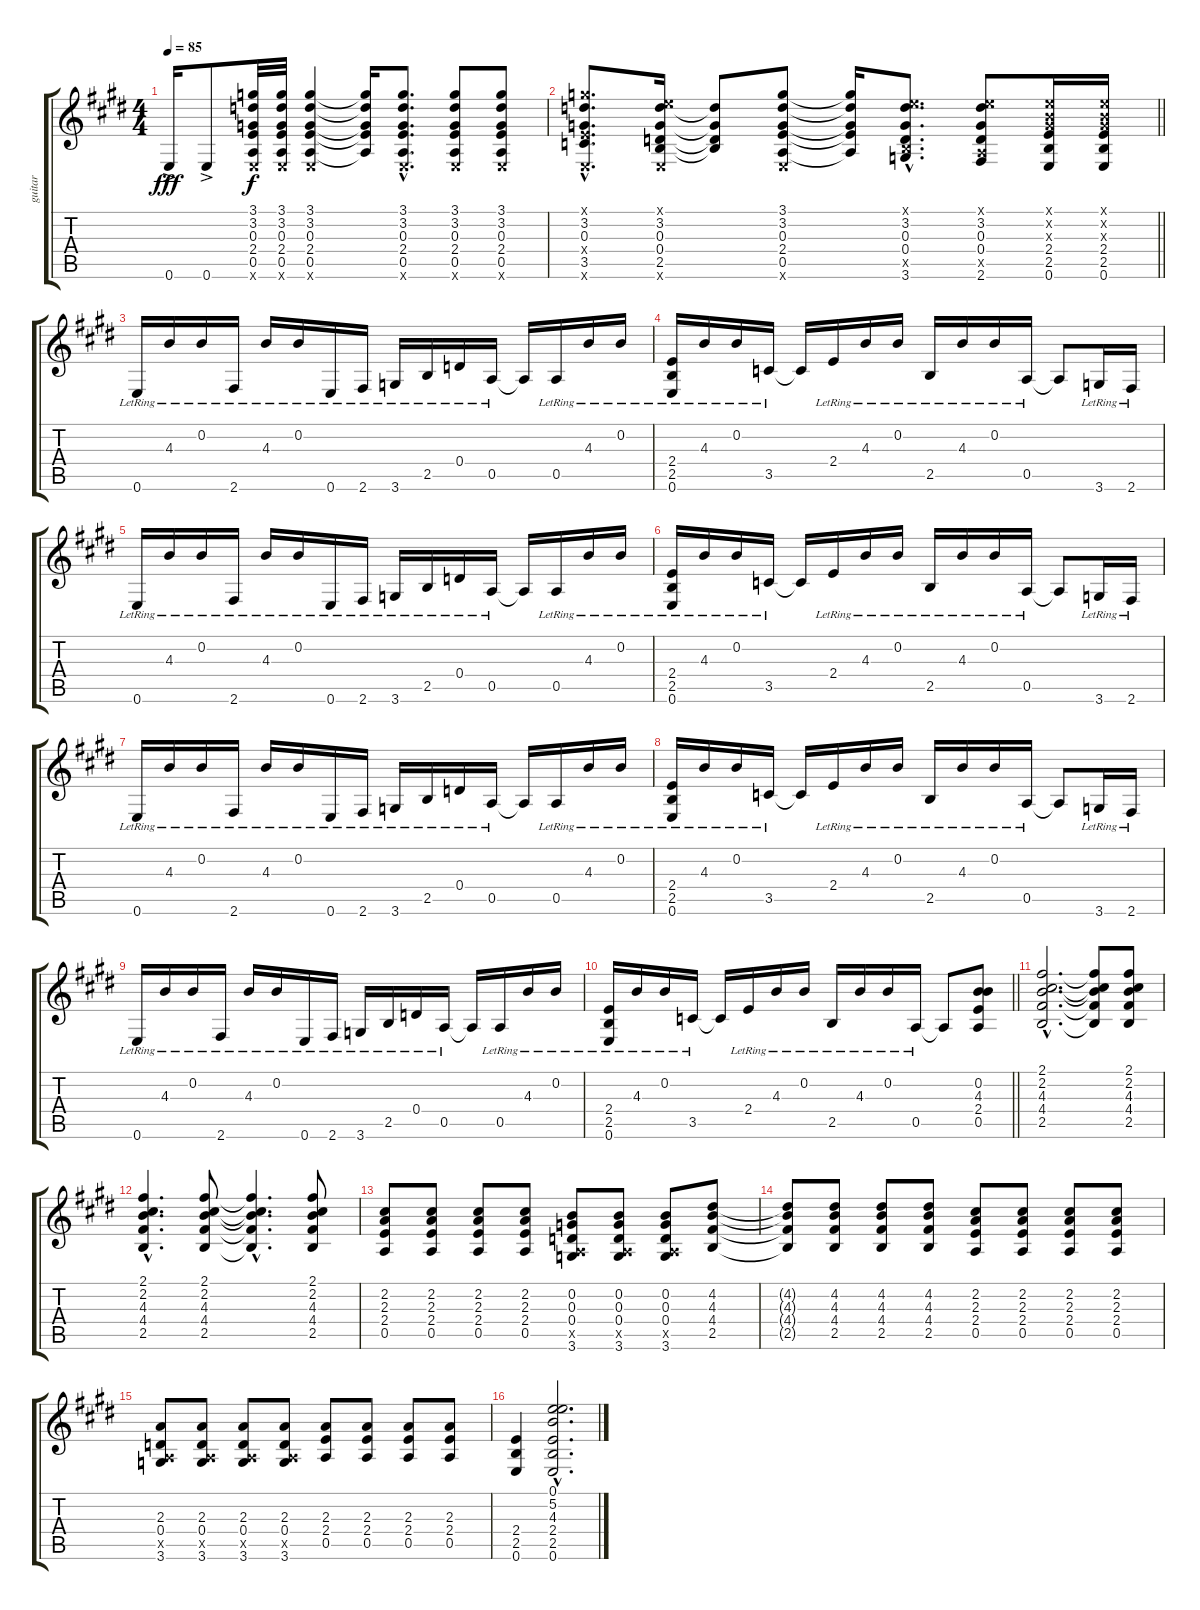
\track ("guitar" "guitar") {instrument distortionguitar}
\staff {score tabs}
\tuning (E4 B3 G3 D3 A2 E2) {hide}
\ts (4 4)
\tempo 85
\clef g2
\ks e
0.6{ac}.16{dy fff} 0.6{ac}.8 (3.1 3.2 0.3 2.4 0.5 0.6{x}).32{dy f} (3.1 3.2 0.3 2.4 0.5 0.6{x}).32 (3.1 3.2 0.3 2.4 0.5 0.6{x}).4 (3.1{t} 3.2{t} 0.3{t} 2.4{t} 0.5{t}).16 (3.1{hac} 3.2{hac} 0.3{hac} 2.4{hac} 0.5{hac} 0.6{hac x}).8{d} (3.1 3.2 0.3 2.4 0.5 0.6{x}).8 (3.1 3.2 0.3 2.4 0.5 0.6{x}).8 |
\barLineRight lightlight
(3.1{hac x} 3.2{hac} 0.3{hac} 2.4{hac x} 3.5{hac} 0.6{hac x}).8{d} (0.1{x} 3.2 0.3 0.4 2.5 0.6{x}).16 (3.2{t} 0.3{t} 0.4{t} 2.5{t}).8 (3.1 3.2 0.3 2.4 0.5 0.6{x}).8 (3.1{t} 3.2{t} 0.3{t} 2.4{t} 0.5{t}).16 (0.1{hac x} 3.2{hac} 0.3{hac} 0.4{hac} 2.5{hac x} 3.6{hac}).8{d} (0.1{x} 3.2 0.3 0.4 0.5{x} 2.6).8 (0.1{x} 0.2{x} 0.3{x} 2.4 2.5 0.6).16 (0.1{x} 0.2{x} 0.3{x} 2.4 2.5 0.6).16 |
0.6{lr}.16 4.3{lr}.16 0.2{lr}.16 2.6{lr}.16 4.3{lr}.16 0.2{lr}.16 0.6{lr}.16 2.6{lr}.16 3.6{lr}.16 2.5{lr}.16 0.4{lr}.16 0.5{lr}.16 0.5{t}.16 0.5{lr}.16 4.3{lr}.16 0.2{lr}.16 |
(2.4{lr} 2.5{lr} 0.6{lr}).16 4.3{lr}.16 0.2{lr}.16 3.5{lr}.16 3.5{t}.16 2.4{lr}.16 4.3{lr}.16 0.2{lr}.16 2.5{lr}.16 4.3{lr}.16 0.2{lr}.16 0.5{lr}.16 0.5{t}.8 3.6{lr}.16 2.6{lr}.16 |
0.6{lr}.16 4.3{lr}.16 0.2{lr}.16 2.6{lr}.16 4.3{lr}.16 0.2{lr}.16 0.6{lr}.16 2.6{lr}.16 3.6{lr}.16 2.5{lr}.16 0.4{lr}.16 0.5{lr}.16 0.5{t}.16 0.5{lr}.16 4.3{lr}.16 0.2{lr}.16 |
(2.4{lr} 2.5{lr} 0.6{lr}).16 4.3{lr}.16 0.2{lr}.16 3.5{lr}.16 3.5{t}.16 2.4{lr}.16 4.3{lr}.16 0.2{lr}.16 2.5{lr}.16 4.3{lr}.16 0.2{lr}.16 0.5{lr}.16 0.5{t}.8 3.6{lr}.16 2.6{lr}.16 |
0.6{lr}.16 4.3{lr}.16 0.2{lr}.16 2.6{lr}.16 4.3{lr}.16 0.2{lr}.16 0.6{lr}.16 2.6{lr}.16 3.6{lr}.16 2.5{lr}.16 0.4{lr}.16 0.5{lr}.16 0.5{t}.16 0.5{lr}.16 4.3{lr}.16 0.2{lr}.16 |
(2.4{lr} 2.5{lr} 0.6{lr}).16 4.3{lr}.16 0.2{lr}.16 3.5{lr}.16 3.5{t}.16 2.4{lr}.16 4.3{lr}.16 0.2{lr}.16 2.5{lr}.16 4.3{lr}.16 0.2{lr}.16 0.5{lr}.16 0.5{t}.8 3.6{lr}.16 2.6{lr}.16 |
0.6{lr}.16 4.3{lr}.16 0.2{lr}.16 2.6{lr}.16 4.3{lr}.16 0.2{lr}.16 0.6{lr}.16 2.6{lr}.16 3.6{lr}.16 2.5{lr}.16 0.4{lr}.16 0.5{lr}.16 0.5{t}.16 0.5{lr}.16 4.3{lr}.16 0.2{lr}.16 |
\barLineRight lightlight
(2.4{lr} 2.5{lr} 0.6{lr}).16 4.3{lr}.16 0.2{lr}.16 3.5{lr}.16 3.5{t}.16 2.4{lr}.16 4.3{lr}.16 0.2{lr}.16 2.5{lr}.16 4.3{lr}.16 0.2{lr}.16 0.5{lr}.16 0.5{t}.8 (0.2 4.3 2.4 0.5).8 |
(2.1{hac} 2.2{hac} 4.3{hac} 4.4{hac} 2.5{hac}).2{d} (2.1{t} 2.2{t} 4.3{t} 4.4{t} 2.5{t}).8 (2.1 2.2 4.3 4.4 2.5).8 |
(2.1{hac} 2.2{hac} 4.3{hac} 4.4{hac} 2.5{hac}).4{d} (2.1 2.2 4.3 4.4 2.5).8 (2.1{hac t} 2.2{hac t} 4.3{hac t} 4.4{hac t} 2.5{hac t}).4{d} (2.1 2.2 4.3 4.4 2.5).8 |
(2.2 2.3 2.4 0.5).8 (2.2 2.3 2.4 0.5).8 (2.2 2.3 2.4 0.5).8 (2.2 2.3 2.4 0.5).8 (0.2 0.3 0.4 0.5{x} 3.6).8 (0.2 0.3 0.4 0.5{x} 3.6).8 (0.2 0.3 0.4 0.5{x} 3.6).8 (4.2 4.3 4.4 2.5).8 |
(4.2{t} 4.3{t} 4.4{t} 2.5{t}).8 (4.2 4.3 4.4 2.5).8 (4.2 4.3 4.4 2.5).8 (4.2 4.3 4.4 2.5).8 (2.2 2.3 2.4 0.5).8 (2.2 2.3 2.4 0.5).8 (2.2 2.3 2.4 0.5).8 (2.2 2.3 2.4 0.5).8 |
(2.3 0.4 0.5{x} 3.6).8 (2.3 0.4 0.5{x} 3.6).8 (2.3 0.4 0.5{x} 3.6).8 (2.3 0.4 0.5{x} 3.6).8 (2.3 2.4 0.5).8 (2.3 2.4 0.5).8 (2.3 2.4 0.5).8 (2.3 2.4 0.5).8 |
(2.4 2.5 0.6).4 (0.1{hac} 5.2{hac} 4.3{hac} 2.4{hac} 2.5{hac} 0.6{hac}).2{d volume 0}
